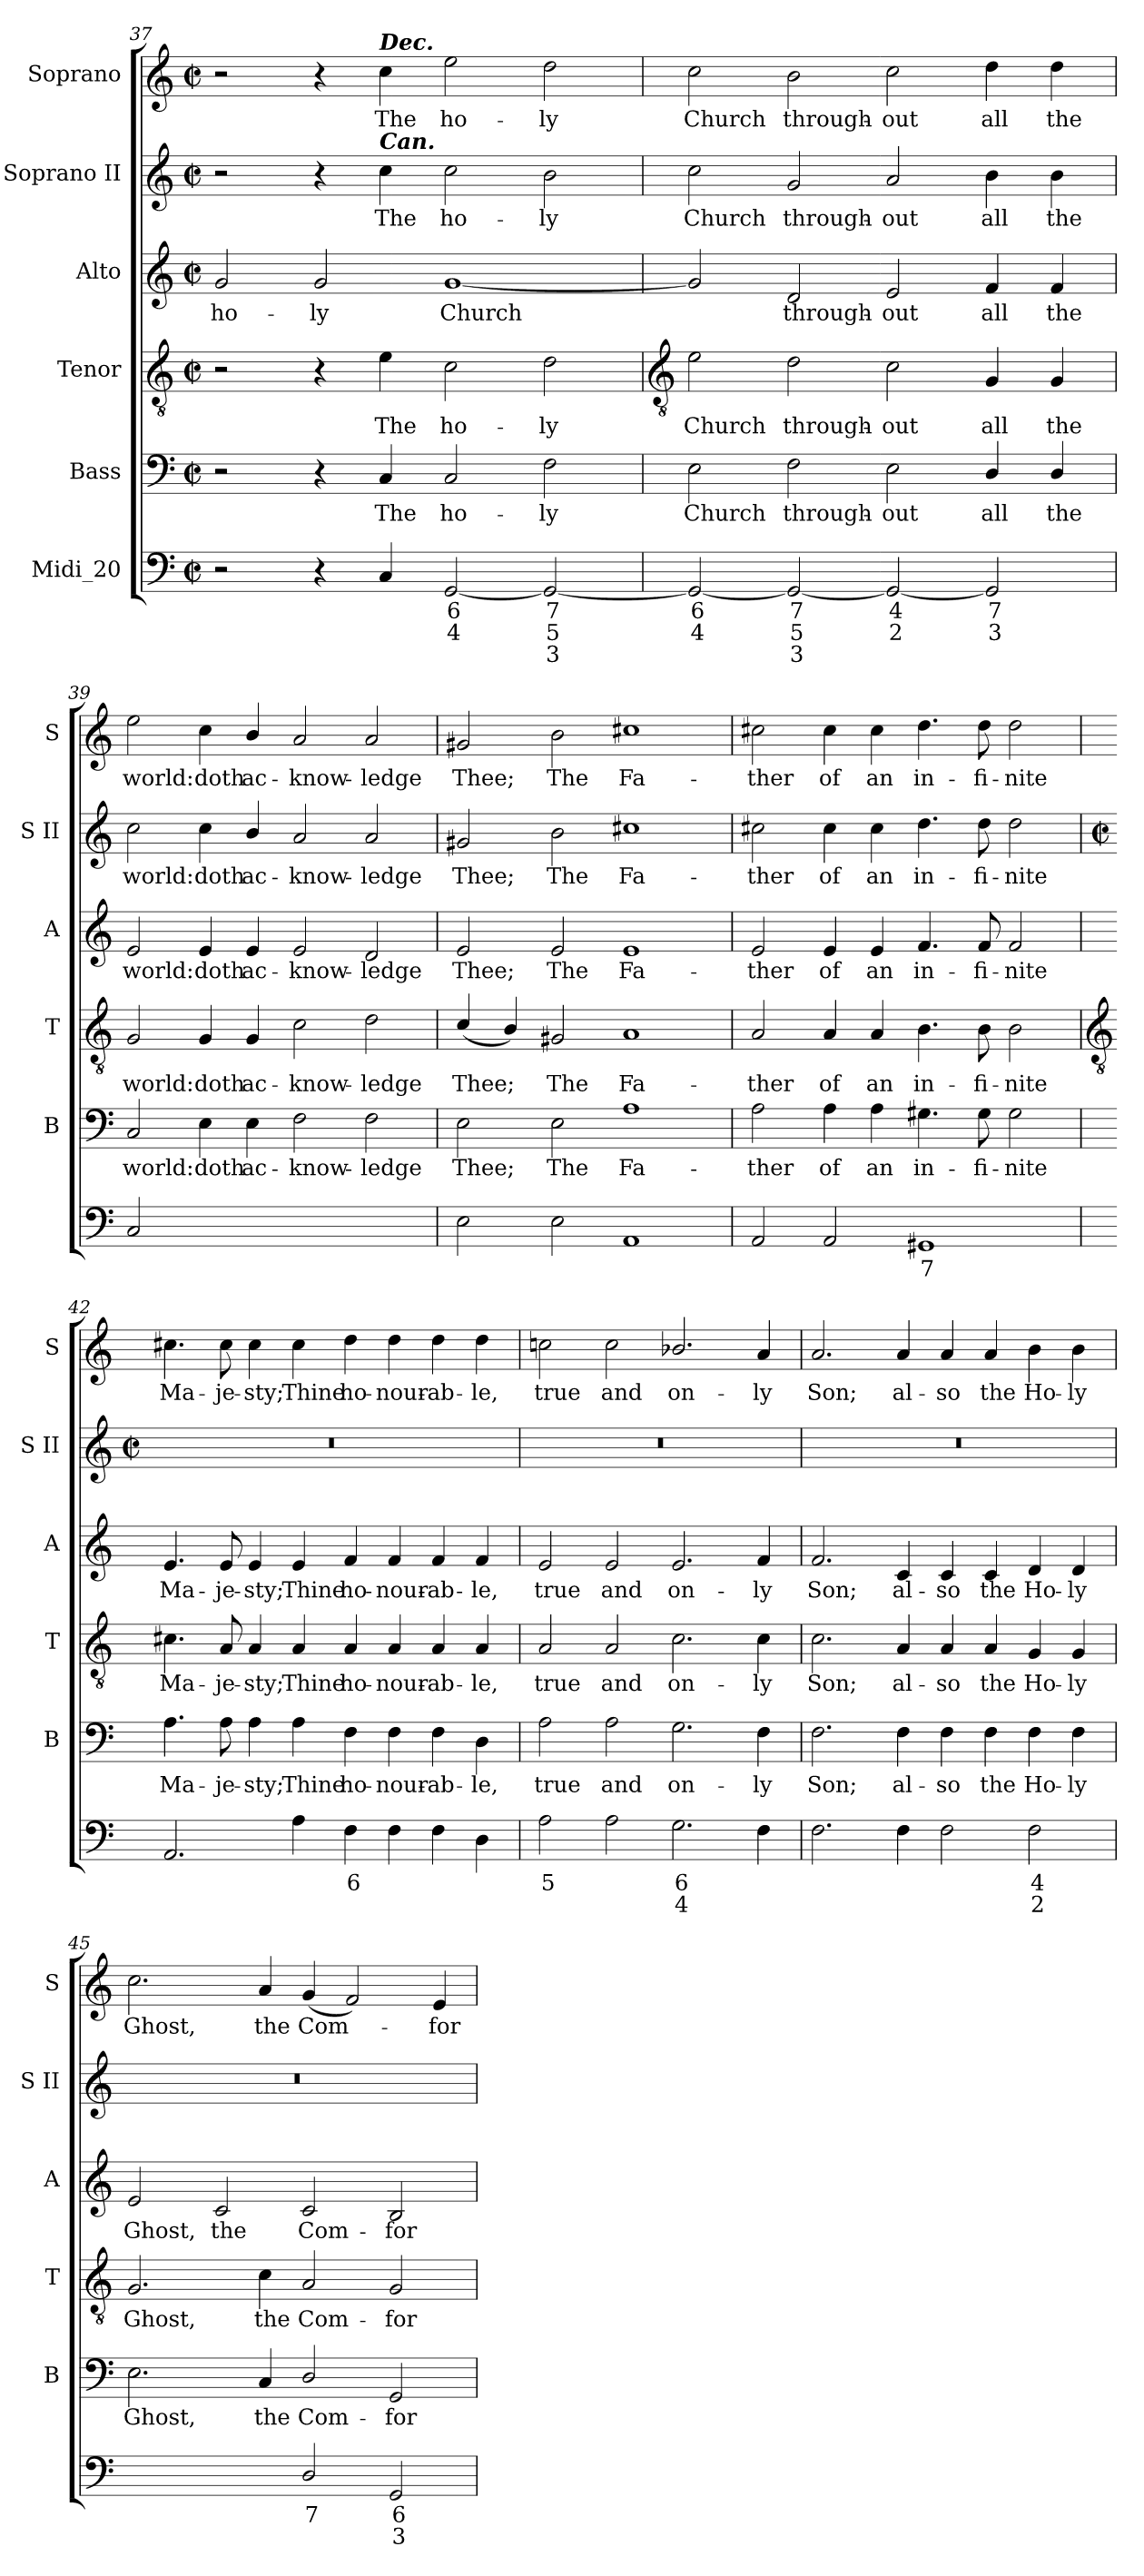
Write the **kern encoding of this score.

**kern	**text	**text	**text	**kern	**text	**kern	**text	**kern	**text	**kern	**text	**kern	**text
*part6	*part6	*part6	*part6	*part5	*part5	*part4	*part4	*part3	*part3	*part2	*part2	*part1	*part1
*staff6	*staff6	*staff6	*staff6	*staff5	*staff5	*staff4	*staff4	*staff3	*staff3	*staff2	*staff2	*staff1	*staff1
*I"Midi_20	*	*	*	*I"Bass	*	*I"Tenor	*	*I"Alto	*	*I"Soprano II	*	*I"Soprano	*
*	*	*	*	*I'B	*	*I'T	*	*I'A	*	*I'S II	*	*I'S	*
*clefF4	*	*	*	*clefF4	*	*clefGv2	*	*clefG2	*	*clefG2	*	*clefG2	*
*k[]	*	*	*	*k[]	*	*k[]	*	*k[]	*	*k[]	*	*k[]	*
*C:	*	*	*	*C:	*	*C:	*	*C:	*	*C:	*	*C:	*
*M4/2	*	*	*	*M4/2	*	*M4/2	*	*M4/2	*	*M4/2	*	*M4/2	*
*met(c|)	*	*	*	*met(c|)	*	*met(c|)	*	*met(c|)	*	*met(c|)	*	*met(c|)	*
=37	=37	=37	=37	=37	=37	=37	=37	=37	=37	=37	=37	=37	=37
!	!	!	!	!	!	!	!	!	!LO:LY:b	!	!	!	!
2r	.	.	.	2r	.	2r	.	2g	ho-	2r	.	2r	.
!	!	!	!	!	!	!	!	!	!LO:LY:b	!	!	!	!
4r	.	.	.	4r	.	4r	.	2g	-ly	4r	.	4r	.
!	!	!	!	!	!	!	!	!	!	!	!	!LO:TX:a:Bi:t=Dec.	!
!	!	!	!	!	!	!	!	!	!	!LO:TX:a:Bi:t=Can.	!	!	!
!	!	!	!	!	!LO:LY:b	!	!LO:LY:b	!	!	!	!LO:LY:b	!	!LO:LY:b
4C	.	.	.	4C	The	4e	The	.	.	4cc	The	4cc	The
!	!LO:LY:b	!LO:LY:b	!	!	!LO:LY:b	!	!LO:LY:b	!	!LO:LY:b	!	!LO:LY:b	!	!LO:LY:b
[2GG	6	4	.	2C	ho-	2c	ho-	[1g	Church	2cc	ho-	2ee	ho-
!	!LO:LY:b	!LO:LY:b	!LO:LY:b	!	!LO:LY:b	!	!LO:LY:b	!	!	!	!LO:LY:b	!	!LO:LY:b
2GG_	7	5	3	2F	-ly	2d	-ly	.	.	2b	-ly	2dd	-ly
!!LO:LB:g=z
=38	=38	=38	=38	=38	=38	=38	=38	=38	=38	=38	=38	=38	=38
*	*	*	*	*	*	*clefGv2	*	*	*	*	*	*	*
!	!LO:LY:b	!LO:LY:b	!	!	!LO:LY:b	!	!LO:LY:b	!	!	!	!LO:LY:b	!	!LO:LY:b
2GG_	6	4	.	2E	Church	2e	Church	2g]	.	2cc	Church	2cc	Church
!	!LO:LY:b	!LO:LY:b	!LO:LY:b	!	!LO:LY:b	!	!LO:LY:b	!	!LO:LY:b	!	!LO:LY:b	!	!LO:LY:b
2GG_	7	5	3	2F	through-	2d	through-	2d	through-	2g	through-	2b	through-
!	!LO:LY:b	!LO:LY:b	!	!	!LO:LY:b	!	!LO:LY:b	!	!LO:LY:b	!	!LO:LY:b	!	!LO:LY:b
2GG_	4	2	.	2E	-out	2c	-out	2e	-out	2a	-out	2cc	-out
!	!LO:LY:b	!LO:LY:b	!	!	!LO:LY:b	!	!LO:LY:b	!	!LO:LY:b	!	!LO:LY:b	!	!LO:LY:b
2GG]	7	3	.	4D/	all	4G	all	4f	all	4b	all	4dd	all
!	!	!	!	!	!LO:LY:b	!	!LO:LY:b	!	!LO:LY:b	!	!LO:LY:b	!	!LO:LY:b
.	.	.	.	4D/	the	4G	the	4f	the	4b	the	4dd	the
=39	=39	=39	=39	=39	=39	=39	=39	=39	=39	=39	=39	=39	=39
!	!	!	!	!	!LO:LY:b	!	!LO:LY:b	!	!LO:LY:b	!	!LO:LY:b	!	!LO:LY:b
2C	.	.	.	2C	world:	2G	world:	2e	world:	2cc	world:	2ee	world:
!	!LO:LY:b	!	!	!	!LO:LY:b	!	!LO:LY:b	!	!LO:LY:b	!	!LO:LY:b	!	!LO:LY:b
[4Eyy	6	.	.	4E	doth	4G	doth	4e	doth	4cc	doth	4cc	doth
!	!LO:LY:b	!	!	!	!LO:LY:b	!	!LO:LY:b	!	!LO:LY:b	!	!LO:LY:b	!	!LO:LY:b
4Eyy]	5	.	.	4E	ac-	4G	ac-	4e	ac-	4b/	ac-	4b/	ac-
!	!LO:LY:b	!	!	!	!LO:LY:b	!	!LO:LY:b	!	!LO:LY:b	!	!LO:LY:b	!	!LO:LY:b
[2Fyy	7	.	.	2F	-know-	2c	-know-	2e	-know-	2a	-know-	2a	-know-
!	!LO:LY:b	!	!	!	!LO:LY:b	!	!LO:LY:b	!	!LO:LY:b	!	!LO:LY:b	!	!LO:LY:b
2Fyy]	6	.	.	2F	-ledge	2d	-ledge	2d	-ledge	2a	-ledge	2a	-ledge
=40	=40	=40	=40	=40	=40	=40	=40	=40	=40	=40	=40	=40	=40
!	!	!	!	!	!LO:LY:b	!	!LO:LY:b	!	!LO:LY:b	!	!LO:LY:b	!	!LO:LY:b
2E	.	.	.	2E	Thee;	(<4c/	Thee;	2e	Thee;	2g#X	Thee;	2g#X	Thee;
.	.	.	.	.	.	4B/)	.	.	.	.	.	.	.
!	!	!	!	!	!LO:LY:b	!	!LO:LY:b	!	!LO:LY:b	!	!LO:LY:b	!	!LO:LY:b
2E	.	.	.	2E	The	2G#X	The	2e	The	2b	The	2b	The
!	!	!	!	!	!LO:LY:b	!	!LO:LY:b	!	!LO:LY:b	!	!LO:LY:b	!	!LO:LY:b
1AA	.	.	.	1A	Fa-	1A	Fa-	1e	Fa-	1cc#X	Fa-	1cc#X	Fa-
=41	=41	=41	=41	=41	=41	=41	=41	=41	=41	=41	=41	=41	=41
!	!	!	!	!	!LO:LY:b	!	!LO:LY:b	!	!LO:LY:b	!	!LO:LY:b	!	!LO:LY:b
2AA	.	.	.	2A	-ther	2A	-ther	2e	-ther	2cc#X	-ther	2cc#X	-ther
!	!	!	!	!	!LO:LY:b	!	!LO:LY:b	!	!LO:LY:b	!	!LO:LY:b	!	!LO:LY:b
2AA	.	.	.	4A	of	4A	of	4e	of	4cc#	of	4cc#	of
!	!	!	!	!	!LO:LY:b	!	!LO:LY:b	!	!LO:LY:b	!	!LO:LY:b	!	!LO:LY:b
.	.	.	.	4A	an	4A	an	4e	an	4cc#	an	4cc#	an
!	!LO:LY:b	!	!	!	!LO:LY:b	!	!LO:LY:b	!	!LO:LY:b	!	!LO:LY:b	!	!LO:LY:b
1GG#X	7	.	.	4.G#X	in-	4.B	in-	4.f	in-	4.dd	in-	4.dd	in-
!	!	!	!	!	!LO:LY:b	!	!LO:LY:b	!	!LO:LY:b	!	!LO:LY:b	!	!LO:LY:b
.	.	.	.	8G#	-fi-	8B	-fi-	8f	-fi-	8dd	-fi-	8dd	-fi-
!	!	!	!	!	!LO:LY:b	!	!LO:LY:b	!	!LO:LY:b	!	!LO:LY:b	!	!LO:LY:b
.	.	.	.	2G#	-nite	2B	-nite	2f	-nite	2dd	-nite	2dd	-nite
!!LO:LB:g=z
=42	=42	=42	=42	=42	=42	=42	=42	=42	=42	=42	=42	=42	=42
*	*	*	*	*	*	*clefGv2	*	*	*	*	*	*	*
*	*	*	*	*	*	*	*	*	*	*M4/2	*	*	*
*	*	*	*	*	*	*	*	*	*	*met(c|)	*	*	*
!	!	!	!	!	!LO:LY:b	!	!LO:LY:b	!	!LO:LY:b	!	!	!	!LO:LY:b
2.AA	.	.	.	4.A	Ma-	4.c#X	Ma-	4.e	Ma-	0r	.	4.cc#X	Ma-
!	!	!	!	!	!LO:LY:b	!	!LO:LY:b	!	!LO:LY:b	!	!	!	!LO:LY:b
.	.	.	.	8A	-je-	8A	-je-	8e	-je-	.	.	8cc#	-je-
!	!	!	!	!	!LO:LY:b	!	!LO:LY:b	!	!LO:LY:b	!	!	!	!LO:LY:b
.	.	.	.	4A	-sty;	4A	-sty;	4e	-sty;	.	.	4cc#	-sty;
!	!	!	!	!	!LO:LY:b	!	!LO:LY:b	!	!LO:LY:b	!	!	!	!LO:LY:b
4A	.	.	.	4A	Thine	4A	Thine	4e	Thine	.	.	4cc#	Thine
!	!LO:LY:b	!	!	!	!LO:LY:b	!	!LO:LY:b	!	!LO:LY:b	!	!	!	!LO:LY:b
4F	6	.	.	4F	ho-	4A	ho-	4f	ho-	.	.	4dd	ho-
!	!	!	!	!	!LO:LY:b	!	!LO:LY:b	!	!LO:LY:b	!	!	!	!LO:LY:b
4F	.	.	.	4F	-nour-	4A	-nour-	4f	-nour-	.	.	4dd	-nour-
!	!	!	!	!	!LO:LY:b	!	!LO:LY:b	!	!LO:LY:b	!	!	!	!LO:LY:b
4F	.	.	.	4F	-ab-	4A	-ab-	4f	-ab-	.	.	4dd	-ab-
!	!	!	!	!	!LO:LY:b	!	!LO:LY:b	!	!LO:LY:b	!	!	!	!LO:LY:b
4D	.	.	.	4D	-le,	4A	-le,	4f	-le,	.	.	4dd	-le,
=43	=43	=43	=43	=43	=43	=43	=43	=43	=43	=43	=43	=43	=43
!	!LO:LY:b	!	!	!	!LO:LY:b	!	!LO:LY:b	!	!LO:LY:b	!	!	!	!LO:LY:b
2A	5	.	.	2A	true	2A	true	2e	true	0r	.	2ccn	true
!	!	!	!	!	!LO:LY:b	!	!LO:LY:b	!	!LO:LY:b	!	!	!	!LO:LY:b
2A	.	.	.	2A	and	2A	and	2e	and	.	.	2cc	and
!	!LO:LY:b	!LO:LY:b	!	!	!LO:LY:b	!	!LO:LY:b	!	!LO:LY:b	!	!	!	!LO:LY:b
2.G	6	4	.	2.G	on-	2.c	on-	2.e	on-	.	.	2.b-X/	on-
!	!	!	!	!	!LO:LY:b	!	!LO:LY:b	!	!LO:LY:b	!	!	!	!LO:LY:b
4F	.	.	.	4F	-ly	4c	-ly	4f	-ly	.	.	4a	-ly
=44	=44	=44	=44	=44	=44	=44	=44	=44	=44	=44	=44	=44	=44
!	!	!	!	!	!LO:LY:b	!	!LO:LY:b	!	!LO:LY:b	!	!	!	!LO:LY:b
2.F	.	.	.	2.F	Son;	2.c	Son;	2.f	Son;	0r	.	2.a	Son;
!	!	!	!	!	!LO:LY:b	!	!LO:LY:b	!	!LO:LY:b	!	!	!	!LO:LY:b
4F	.	.	.	4F	al-	4A	al-	4c	al-	.	.	4a	al-
!	!	!	!	!	!LO:LY:b	!	!LO:LY:b	!	!LO:LY:b	!	!	!	!LO:LY:b
2F	.	.	.	4F	-so	4A	-so	4c	-so	.	.	4a	-so
!	!	!	!	!	!LO:LY:b	!	!LO:LY:b	!	!LO:LY:b	!	!	!	!LO:LY:b
.	.	.	.	4F	the	4A	the	4c	the	.	.	4a	the
!	!LO:LY:b	!LO:LY:b	!	!	!LO:LY:b	!	!LO:LY:b	!	!LO:LY:b	!	!	!	!LO:LY:b
2F	4	2	.	4F	Ho-	4G	Ho-	4d	Ho-	.	.	4b	Ho-
!	!	!	!	!	!LO:LY:b	!	!LO:LY:b	!	!LO:LY:b	!	!	!	!LO:LY:b
.	.	.	.	4F	-ly	4G	-ly	4d	-ly	.	.	4b	-ly
=45	=45	=45	=45	=45	=45	=45	=45	=45	=45	=45	=45	=45	=45
!	!LO:LY:b	!	!	!	!LO:LY:b	!	!LO:LY:b	!	!LO:LY:b	!	!	!	!LO:LY:b
[4Eyy	8	.	.	2.E	Ghost,	2.G	Ghost,	2e	Ghost,	0r	.	2.cc	Ghost,
!	!LO:LY:b	!	!	!	!	!	!	!	!	!	!	!	!
4Eyy]	6	.	.	.	.	.	.	.	.	.	.	.	.
!	!LO:LY:b	!	!	!	!	!	!	!	!LO:LY:b	!	!	!	!
[4Cyy	8	.	.	.	.	.	.	2c	the	.	.	.	.
!	!LO:LY:b	!	!	!	!LO:LY:b	!	!LO:LY:b	!	!	!	!	!	!LO:LY:b
4Cyy]	6	.	.	4C	the	4c	the	.	.	.	.	4a	the
!	!LO:LY:b	!	!	!	!LO:LY:b	!	!LO:LY:b	!	!LO:LY:b	!	!	!	!LO:LY:b
2D/	7	.	.	2D/	Com-	2A	Com-	2c	Com-	.	.	(<4g	Com-
.	.	.	.	.	.	.	.	.	.	.	.	2f)	.
!	!LO:LY:b	!LO:LY:b	!	!	!LO:LY:b	!	!LO:LY:b	!	!LO:LY:b	!	!	!	!
2GG	6	3	.	2GG	-for-	2G	-for-	2B	-for-	.	.	.	.
!	!	!	!	!	!	!	!	!	!	!	!	!	!LO:LY:b
.	.	.	.	.	.	.	.	.	.	.	.	4e	for-
=	=	=	=	=	=	=	=	=	=	=	=	=	=
*-	*-	*-	*-	*-	*-	*-	*-	*-	*-	*-	*-	*-	*-
